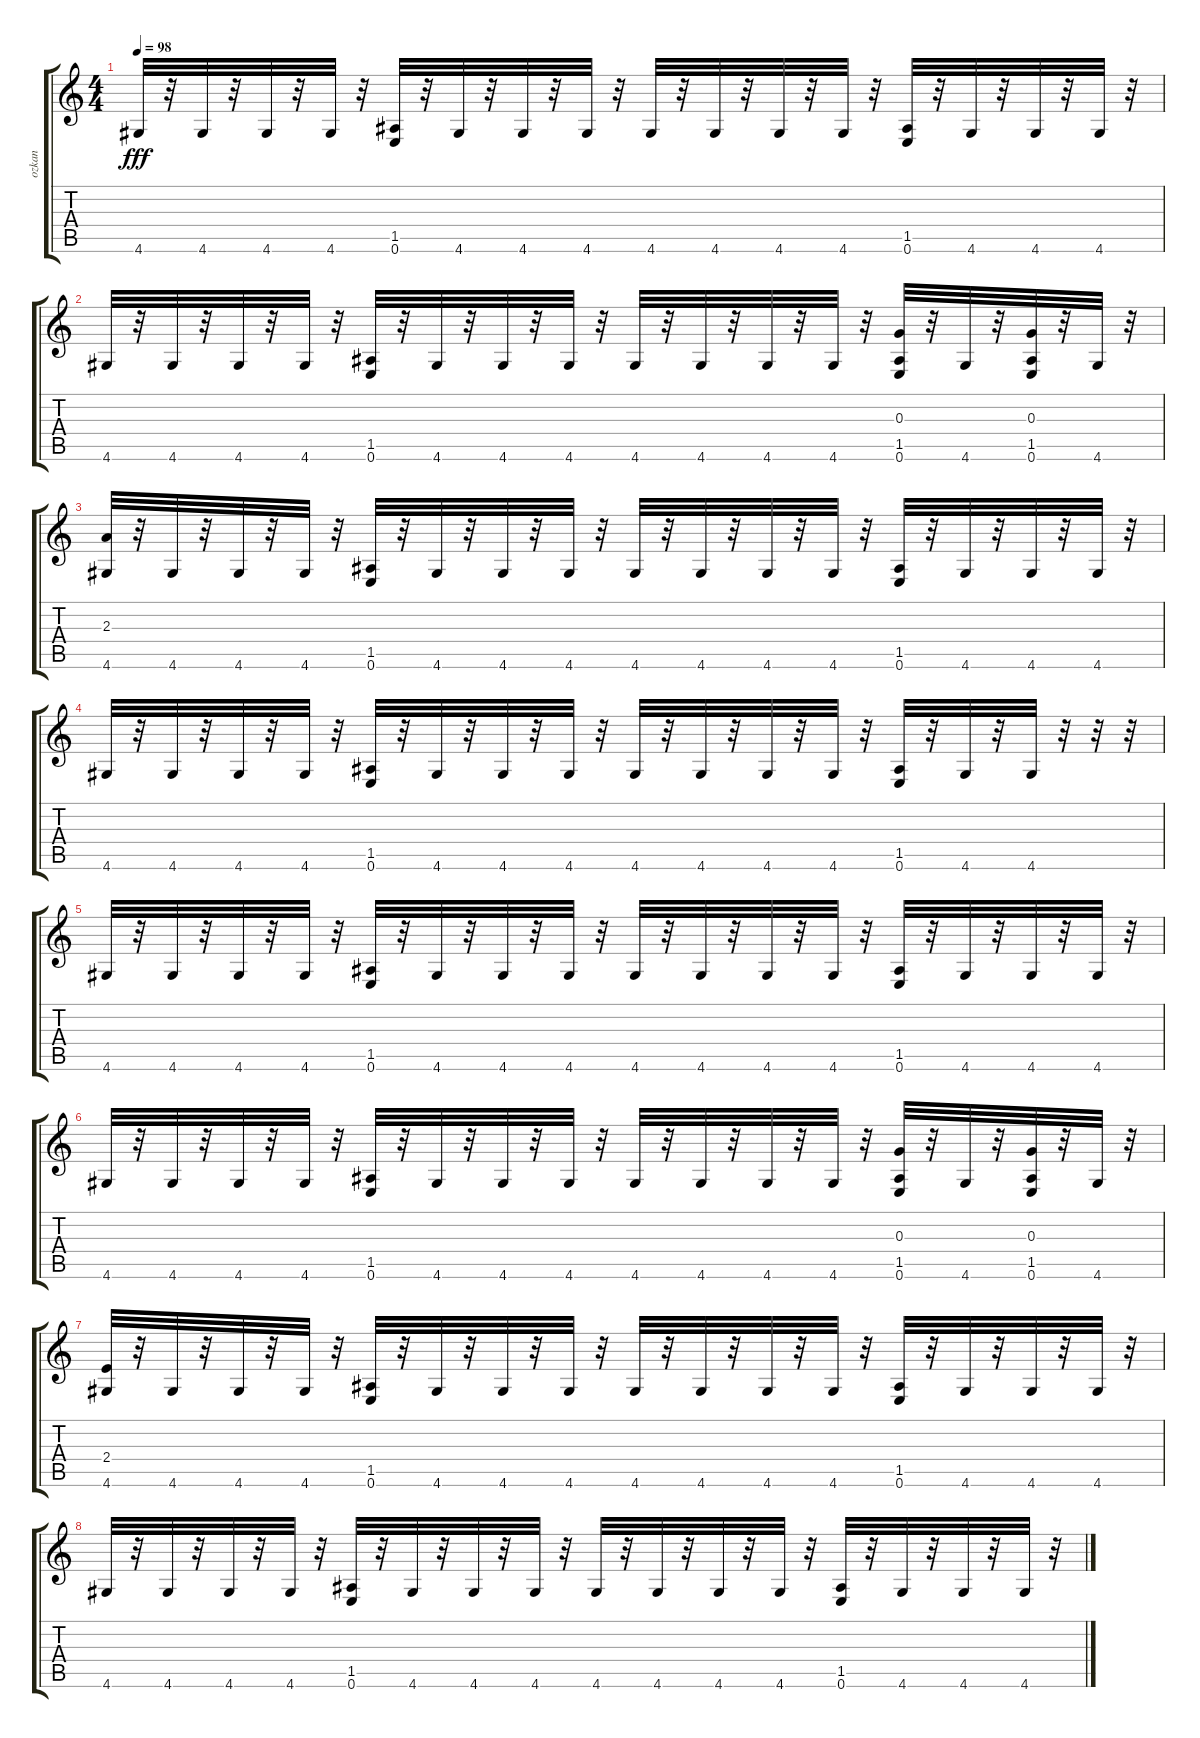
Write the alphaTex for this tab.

\track ("ozkan" "ozkan") {instrument electricbassfinger}
\staff {score tabs}
\tuning (E4 B3 G3 D3 A2 E2) {hide}
\ts (4 4)
\tempo 98
\clef g2
\ks c
4.6.32{dy fff} r.32 4.6.32 r.32 4.6.32 r.32 4.6.32 r.32 (1.5 0.6).32 r.32 4.6.32 r.32 4.6.32 r.32 4.6.32 r.32 4.6.32 r.32 4.6.32 r.32 4.6.32 r.32 4.6.32 r.32 (1.5 0.6).32 r.32 4.6.32 r.32 4.6.32 r.32 4.6.32 r.32 |
4.6.32 r.32 4.6.32 r.32 4.6.32 r.32 4.6.32 r.32 (1.5 0.6).32 r.32 4.6.32 r.32 4.6.32 r.32 4.6.32 r.32 4.6.32 r.32 4.6.32 r.32 4.6.32 r.32 4.6.32 r.32 (0.3 1.5 0.6).32 r.32 4.6.32 r.32 (0.3 1.5 0.6).32 r.32 4.6.32 r.32 |
(2.3 4.6).32 r.32 4.6.32 r.32 4.6.32 r.32 4.6.32 r.32 (1.5 0.6).32 r.32 4.6.32 r.32 4.6.32 r.32 4.6.32 r.32 4.6.32 r.32 4.6.32 r.32 4.6.32 r.32 4.6.32 r.32 (1.5 0.6).32 r.32 4.6.32 r.32 4.6.32 r.32 4.6.32 r.32 |
4.6.32 r.32 4.6.32 r.32 4.6.32 r.32 4.6.32 r.32 (1.5 0.6).32 r.32 4.6.32 r.32 4.6.32 r.32 4.6.32 r.32 4.6.32 r.32 4.6.32 r.32 4.6.32 r.32 4.6.32 r.32 (1.5 0.6).32 r.32 4.6.32 r.32 4.6.32 r.32 r.32 r.32 |
4.6.32 r.32 4.6.32 r.32 4.6.32 r.32 4.6.32 r.32 (1.5 0.6).32 r.32 4.6.32 r.32 4.6.32 r.32 4.6.32 r.32 4.6.32 r.32 4.6.32 r.32 4.6.32 r.32 4.6.32 r.32 (1.5 0.6).32 r.32 4.6.32 r.32 4.6.32 r.32 4.6.32 r.32 |
4.6.32 r.32 4.6.32 r.32 4.6.32 r.32 4.6.32 r.32 (1.5 0.6).32 r.32 4.6.32 r.32 4.6.32 r.32 4.6.32 r.32 4.6.32 r.32 4.6.32 r.32 4.6.32 r.32 4.6.32 r.32 (0.3 1.5 0.6).32 r.32 4.6.32 r.32 (0.3 1.5 0.6).32 r.32 4.6.32 r.32 |
(2.4 4.6).32 r.32 4.6.32 r.32 4.6.32 r.32 4.6.32 r.32 (1.5 0.6).32 r.32 4.6.32 r.32 4.6.32 r.32 4.6.32 r.32 4.6.32 r.32 4.6.32 r.32 4.6.32 r.32 4.6.32 r.32 (1.5 0.6).32 r.32 4.6.32 r.32 4.6.32 r.32 4.6.32 r.32 |
4.6.32 r.32 4.6.32 r.32 4.6.32 r.32 4.6.32 r.32 (1.5 0.6).32 r.32 4.6.32 r.32 4.6.32 r.32 4.6.32 r.32 4.6.32 r.32 4.6.32 r.32 4.6.32 r.32 4.6.32 r.32 (1.5 0.6).32 r.32 4.6.32 r.32 4.6.32 r.32 4.6.32 r.32
